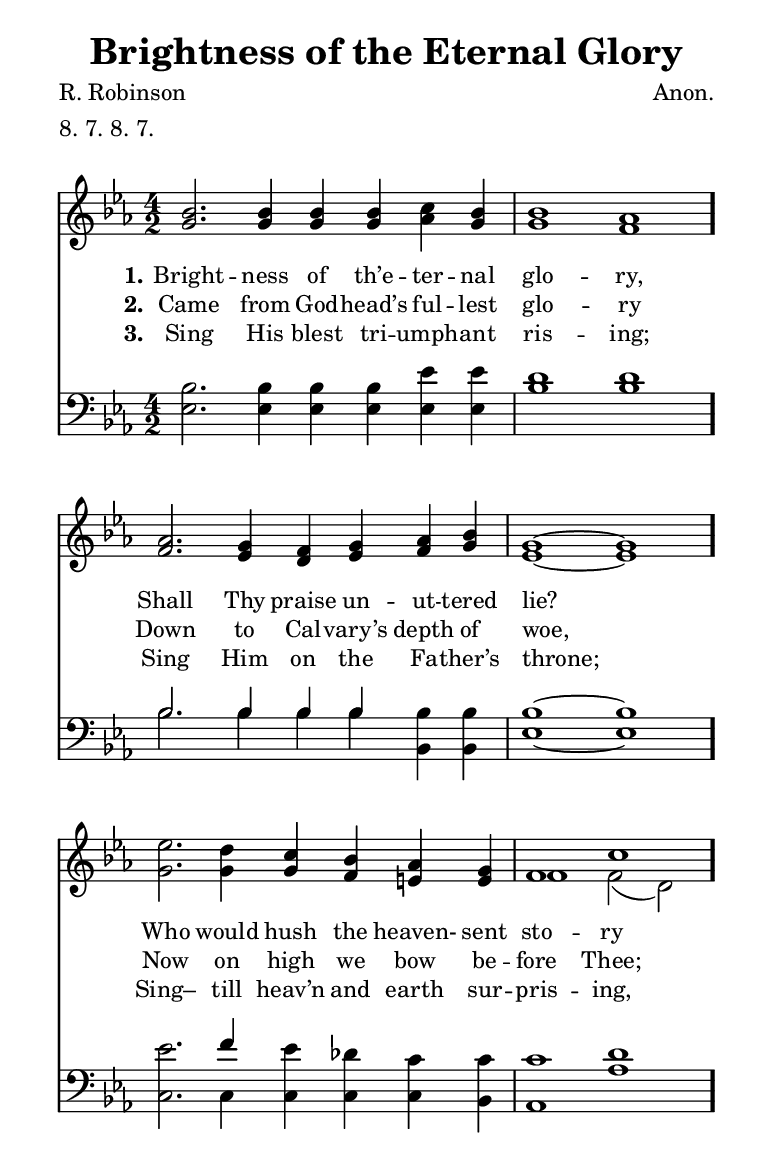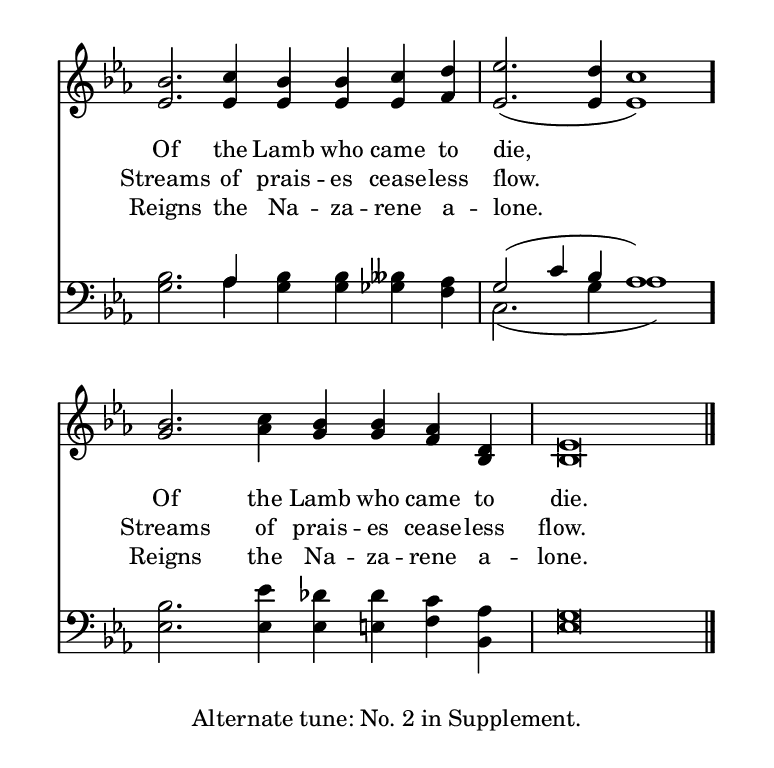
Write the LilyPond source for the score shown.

\include "common/global.ily"
\paper {
  \include "common/paper.ily"
  %ragged-bottom = ##t
  ragged-last-bottom = ##t
  systems-per-page = ##f
  %page-count = ##f
}

\header{
  hymnnumber = "152"
  title = "Brightness of the Eternal Glory"
  tunename = "Hamilton"
  meter = "8. 7. 8. 7."
  poet = "R. Robinson"
  composer = "Anon."
  %copyright = ""
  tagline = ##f
}

global = {
  \include "common/overrides.ily"
  \override Staff.TimeSignature.style = #'numbered
  \time 4/2
  \override Score.MetronomeMark.transparent = ##t % hide all fermata changes too
  \tempo 2=80
  \key ees \major
  \autoBeamOff
}

notesSoprano = {
\global
\relative c'' {

  bes2. bes4 bes bes c bes | bes1 aes |
  aes2. g4 f g aes bes | g1 ~ g |
  ees'2. d4 c bes aes g | f1 c' |
  bes2. c4 bes bes c d | ees2.( d4 c1) |
  bes2. c4 bes bes aes d, | ees\breve

  \bar "|."

}
}

notesAlto = {
\global
\relative e' {

  g2. g4 g g aes g | g1 f |
  f2. ees4 d ees f g | ees1 ~ ees |
  g2. g4 g f e e | f1 f2( d) |
  ees2. ees4 ees ees ees f | ees2.( ees4  ees1) |
  g2. aes4 g g f bes, | bes\breve

}
}

notesTenor = {
\global
\relative a {

  bes2. bes4 bes bes ees ees | d1 d |
  bes2. bes4 bes bes bes bes | bes1 ~ bes |
  ees2. f4 ees des c c | c1 d |
  bes2. aes4 bes bes beses aes | g2( c4 bes aes1) |
  bes2. ees4 des des c aes | g\breve

}
}

notesBass = {
\global
\relative f {

  ees2. ees4 ees ees ees ees | bes'1 bes |
  bes2. bes4 bes bes bes, bes | ees1 ~ ees |
  c2. c4 c c c bes | aes1 aes' |
  g2. aes4 g g ges f | c2.( g'4 aes1) |
  ees2. ees4 ees e f bes, | ees\breve

}
}

wordsA = \lyricmode {
\set stanza = "1."

Bright -- ness of th’e -- ter -- nal glo -- ry, \bar "."
Shall Thy praise un -- ut -- tered lie?__ \bar "."
Who would hush the heaven- sent sto -- ry__ \bar "."
%{HIDE>%}Of the Lamb who came to die,__ \bar "." %{<HIDE%}
Of the Lamb who came to die. \bar "."

}

wordsB = \lyricmode {
\set stanza = "2."

Came from God -- head’s ful -- lest glo -- ry
Down to Cal -- vary’s depth of woe,__
Now on high we bow be -- fore Thee;__
%{HIDE>%}Streams of prais -- es cease -- less flow.__ %{<HIDE%}
Streams of prais -- es cease -- less flow.__

}

wordsC = \lyricmode {
\set stanza = "3."

Sing His blest tri -- umph -- ant ris -- ing;
Sing Him on the Fa -- ther’s throne;
Sing– till heav’n and earth sur -- pris -- ing,__
%{HIDE>%}Reigns the Na -- za -- rene a -- lone.__ %{<HIDE%}
Reigns the Na -- za -- rene a -- lone.__

}

\score {
  \context ChoirStaff <<
    \context Staff = upper <<
      \set ChoirStaff.systemStartDelimiter = #'SystemStartBar
      \partcombine #'(2 . 9) \notesSoprano \notesAlto
      \context NullVoice = sopranos { \voiceOne << \notesSoprano >> }
      \context NullVoice = altos { \voiceTwo << \notesAlto >> }
      \context Lyrics = one   \lyricsto sopranos \wordsA
      \context Lyrics = two   \lyricsto sopranos \wordsB
      \context Lyrics = three \lyricsto sopranos \wordsC
    >>
    \context Staff = men <<
      \clef bass
      \partcombine #'(2 . 9) \notesTenor \notesBass
      \context NullVoice = tenors { \voiceOne << \notesTenor >> }
      \context NullVoice = basses { \voiceTwo << \notesBass >> }
    >>
  >>
  \layout {
    \include "common/layout.ily"
  }
  \midi{
    \include "common/midi.ily"
  }
}

\noPageBreak \markup { \vspace #2 \fill-line { \raise #2 \line { Alternate tune: No. 2 in Supplement. } } }

\version "2.19.49"  % necessary for upgrading to future LilyPond versions.

% vi:set et ts=2 sw=2 ai nocindent syntax=lilypond:
